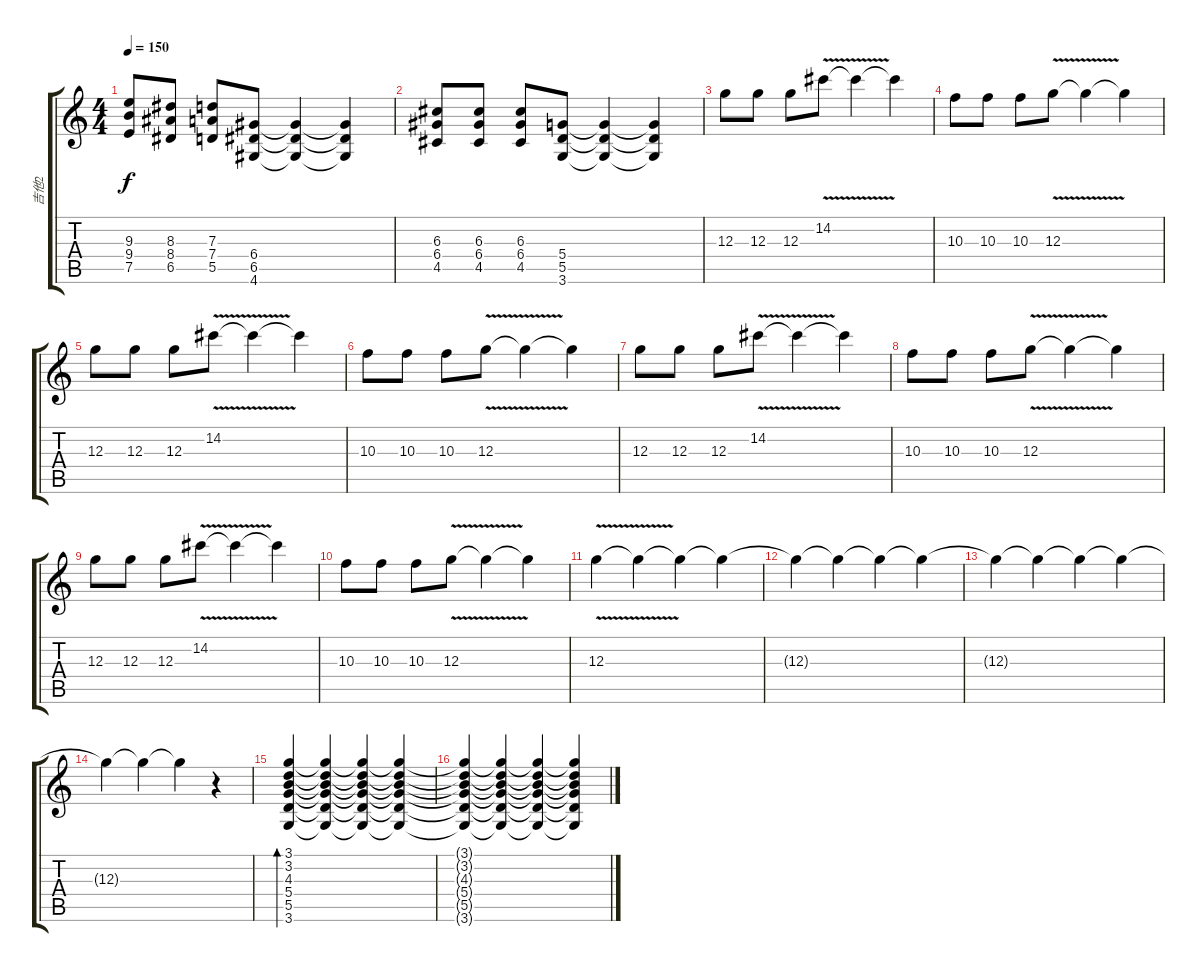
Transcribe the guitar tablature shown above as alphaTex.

\track ("吉他2" "吉他2") {instrument overdrivenguitar}
\staff {score tabs}
\tuning (E4 B3 G3 D3 A2 E2) {hide}
\ts (4 4)
\tempo 150
\clef g2
\ks c
(9.3 9.4 7.5).8{dy f} (8.3 8.4 6.5).8 (7.3 7.4 5.5).8 (6.4 6.5 4.6).8 (6.4{t} 6.5{t} 4.6{t}).4 (6.4{t} 6.5{t} 4.6{t}).4 |
(6.3 6.4 4.5).8 (6.3 6.4 4.5).8 (6.3 6.4 4.5).8 (5.4 5.5 3.6).8 (5.4{t} 5.5{t} 3.6{t}).4 (5.4{t} 5.5{t} 3.6{t}).4 |
12.3.8{volume 15} 12.3.8 12.3.8 14.2{v}.8 14.2{t}.4 14.2{t}.4 |
10.3.8 10.3.8 10.3.8 12.3{v}.8 12.3{t}.4 12.3{t}.4 |
12.3.8 12.3.8 12.3.8 14.2{v}.8 14.2{t}.4 14.2{t}.4 |
10.3.8 10.3.8 10.3.8 12.3{v}.8 12.3{t}.4 12.3{t}.4 |
12.3.8 12.3.8 12.3.8 14.2{v}.8 14.2{t}.4 14.2{t}.4 |
10.3.8 10.3.8 10.3.8 12.3{v}.8 12.3{t}.4 12.3{t}.4 |
12.3.8 12.3.8 12.3.8 14.2{v}.8 14.2{t}.4 14.2{t}.4 |
10.3.8 10.3.8 10.3.8 12.3{v}.8 12.3{t}.4 12.3{t}.4 |
12.3{v}.4 12.3{t}.4 12.3{t}.4 12.3{t}.4 |
12.3{t}.4 12.3{t}.4 12.3{t}.4 12.3{t}.4 |
12.3{t}.4 12.3{t}.4 12.3{t}.4 12.3{t}.4 |
12.3{t}.4 12.3{t}.4 12.3{t}.4 r.4 |
(3.1 3.2 4.3 5.4 5.5 3.6).4{bd 60 volume 13 instrument acousticguitarsteel} (3.1{t} 3.2{t} 4.3{t} 5.4{t} 5.5{t} 3.6{t}).4 (3.1{t} 3.2{t} 4.3{t} 5.4{t} 5.5{t} 3.6{t}).4 (3.1{t} 3.2{t} 4.3{t} 5.4{t} 5.5{t} 3.6{t}).4 |
(3.1{t} 3.2{t} 4.3{t} 5.4{t} 5.5{t} 3.6{t}).4{volume 13 instrument acousticguitarsteel} (3.1{t} 3.2{t} 4.3{t} 5.4{t} 5.5{t} 3.6{t}).4 (3.1{t} 3.2{t} 4.3{t} 5.4{t} 5.5{t} 3.6{t}).4 (3.1{t} 3.2{t} 4.3{t} 5.4{t} 5.5{t} 3.6{t}).4
